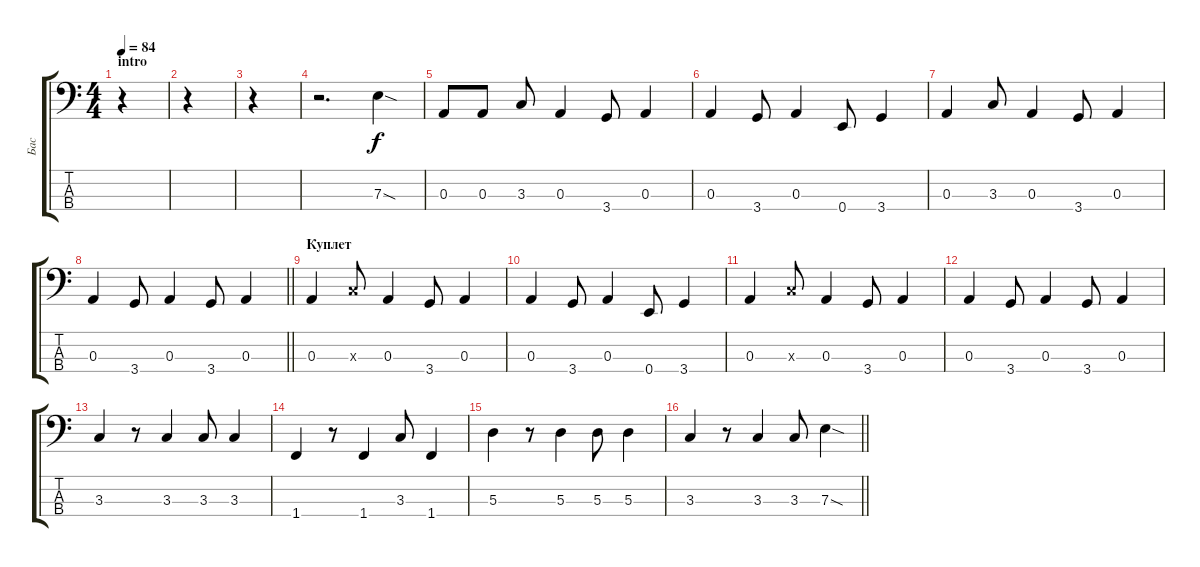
\track ("Бас" "Бас") {instrument electricbasspick}
\staff {score tabs}
\tuning (G2 D2 A1 E1) {hide}
\ts (4 4)
\section ("" "intro")
\tempo 84
\clef f4
\ks c
r.4{dy f instrument electricbasspick} |
r.4 |
r.4 |
r.2{d} 7.3{sod}.4{instrument electricbasspick} |
0.3.8 0.3.8 3.3.8 0.3.4 3.4.8 0.3.4 |
0.3.4 3.4.8 0.3.4 0.4.8 3.4.4 |
0.3.4 3.3.8 0.3.4 3.4.8 0.3.4 |
\barLineRight lightlight
0.3.4 3.4.8 0.3.4 3.4.8 0.3.4 |
\section ("" "Куплет")
0.3.4 3.3{x}.8 0.3.4 3.4.8 0.3.4 |
0.3.4 3.4.8 0.3.4 0.4.8 3.4.4 |
0.3.4 3.3{x}.8 0.3.4 3.4.8 0.3.4 |
0.3.4 3.4.8 0.3.4 3.4.8 0.3.4 |
3.3.4 r.8 3.3.4 3.3.8 3.3.4 |
1.4.4 r.8 1.4.4 3.3.8 1.4.4 |
5.3.4 r.8 5.3.4 5.3.8 5.3.4 |
\barLineRight lightlight
3.3.4 r.8 3.3.4 3.3.8 7.3{sod}.4
